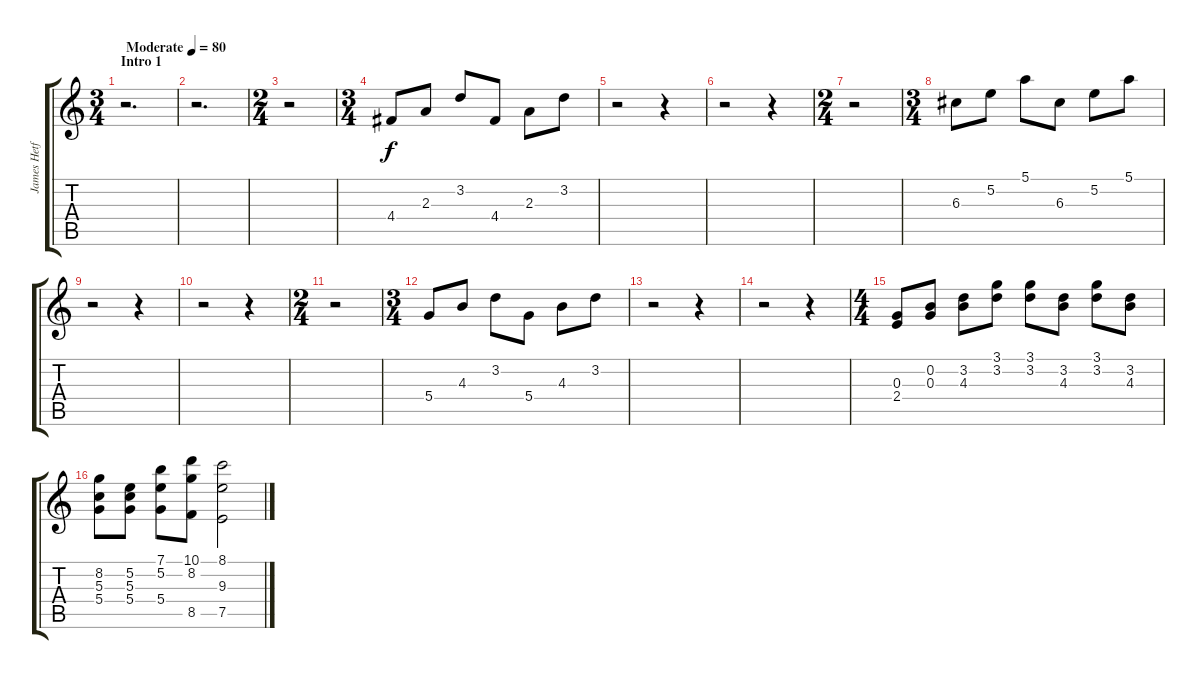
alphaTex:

\track ("James Hetfield" "James Hetf") {instrument distortionguitar}
\staff {score tabs}
\tuning (E4 B3 G3 D3 A2 E2) {hide}
\ts (3 4)
\section ("" "Intro 1")
\tempo (80 "Moderate")
\clef g2
\ks c
r.2{d dy f instrument electricguitarclean} |
r.2{d} |
\ts (2 4)
r.2 |
\ts (3 4)
4.4.8 2.3.8 3.2.8 4.4.8 2.3.8 3.2.8 |
r.2 r.4 |
r.2 r.4 |
\ts (2 4)
r.2 |
\ts (3 4)
6.3.8 5.2.8 5.1.8 6.3.8 5.2.8 5.1.8 |
r.2 r.4 |
r.2 r.4 |
\ts (2 4)
r.2 |
\ts (3 4)
5.4.8 4.3.8 3.2.8 5.4.8 4.3.8 3.2.8 |
r.2 r.4 |
r.2 r.4 |
\ts (4 4)
(0.3 2.4).8 (0.2 0.3).8 (3.2 4.3).8 (3.1 3.2).8 (3.1 3.2).8 (3.2 4.3).8 (3.1 3.2).8 (3.2 4.3).8 |
(8.2 5.3 5.4).8 (5.2 5.3 5.4).8 (7.1 5.2 5.4).8 (10.1 8.2 8.5).8 (8.1 9.3 7.5).2
